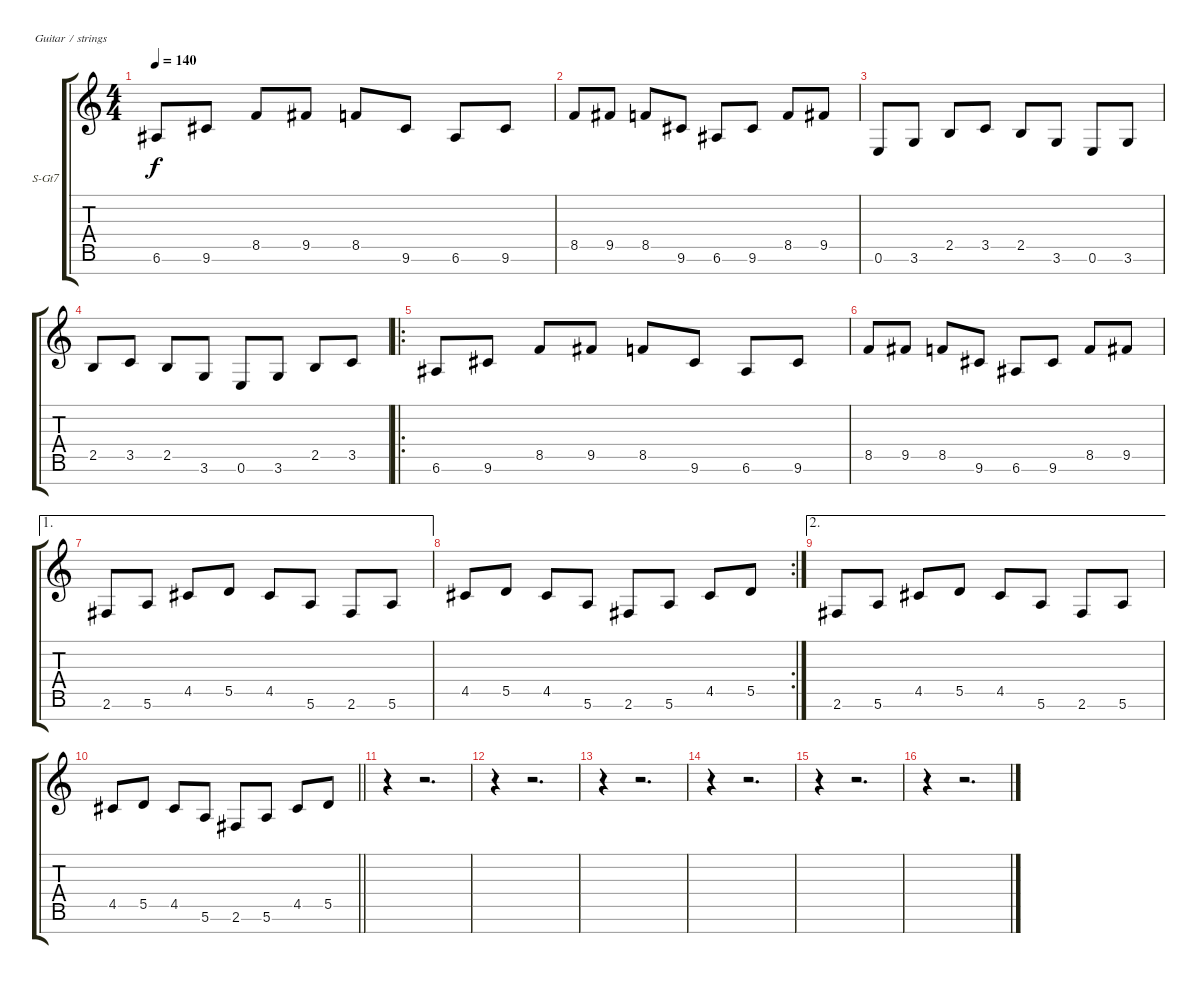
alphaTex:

\bracketExtendMode groupsimilarinstruments
\firstSystemTrackNameOrientation horizontal
\otherSystemsTrackNameOrientation horizontal
\track ("Accomp." "S-Gt7") {instrument pad3polysynth}
\staff {score tabs}
\tuning (E4 B3 G3 D3 A2 E2 B1)
\displaytranspose 12
\ts (4 4)
\tempo 140
\clef g2
\ks c
6.6.8{dy f} 9.6.8 8.5.8 9.5.8 8.5.8 9.6.8 6.6.8 9.6.8 |
8.5.8 9.5.8 8.5.8 9.6.8 6.6.8 9.6.8 8.5.8 9.5.8 |
0.6.8 3.6.8 2.5.8 3.5.8 2.5.8 3.6.8 0.6.8 3.6.8 |
2.5.8 3.5.8 2.5.8 3.6.8 0.6.8 3.6.8 2.5.8 3.5.8 |
\ro
6.6.8 9.6.8 8.5.8 9.5.8 8.5.8 9.6.8 6.6.8 9.6.8 |
8.5.8 9.5.8 8.5.8 9.6.8 6.6.8 9.6.8 8.5.8 9.5.8 |
\ae 1
2.6.8 5.6.8 4.5.8 5.5.8 4.5.8 5.6.8 2.6.8 5.6.8 |
\rc 2
4.5.8 5.5.8 4.5.8 5.6.8 2.6.8 5.6.8 4.5.8 5.5.8 |
\ae 2
2.6.8 5.6.8 4.5.8 5.5.8 4.5.8 5.6.8 2.6.8 5.6.8 |
\barLineRight lightlight
4.5.8 5.5.8 4.5.8 5.6.8 2.6.8 5.6.8 4.5.8 5.5.8 |
r.4 r.2{d} |
r.4 r.2{d} |
r.4 r.2{d} |
r.4 r.2{d} |
r.4 r.2{d} |
r.4 r.2{d}
